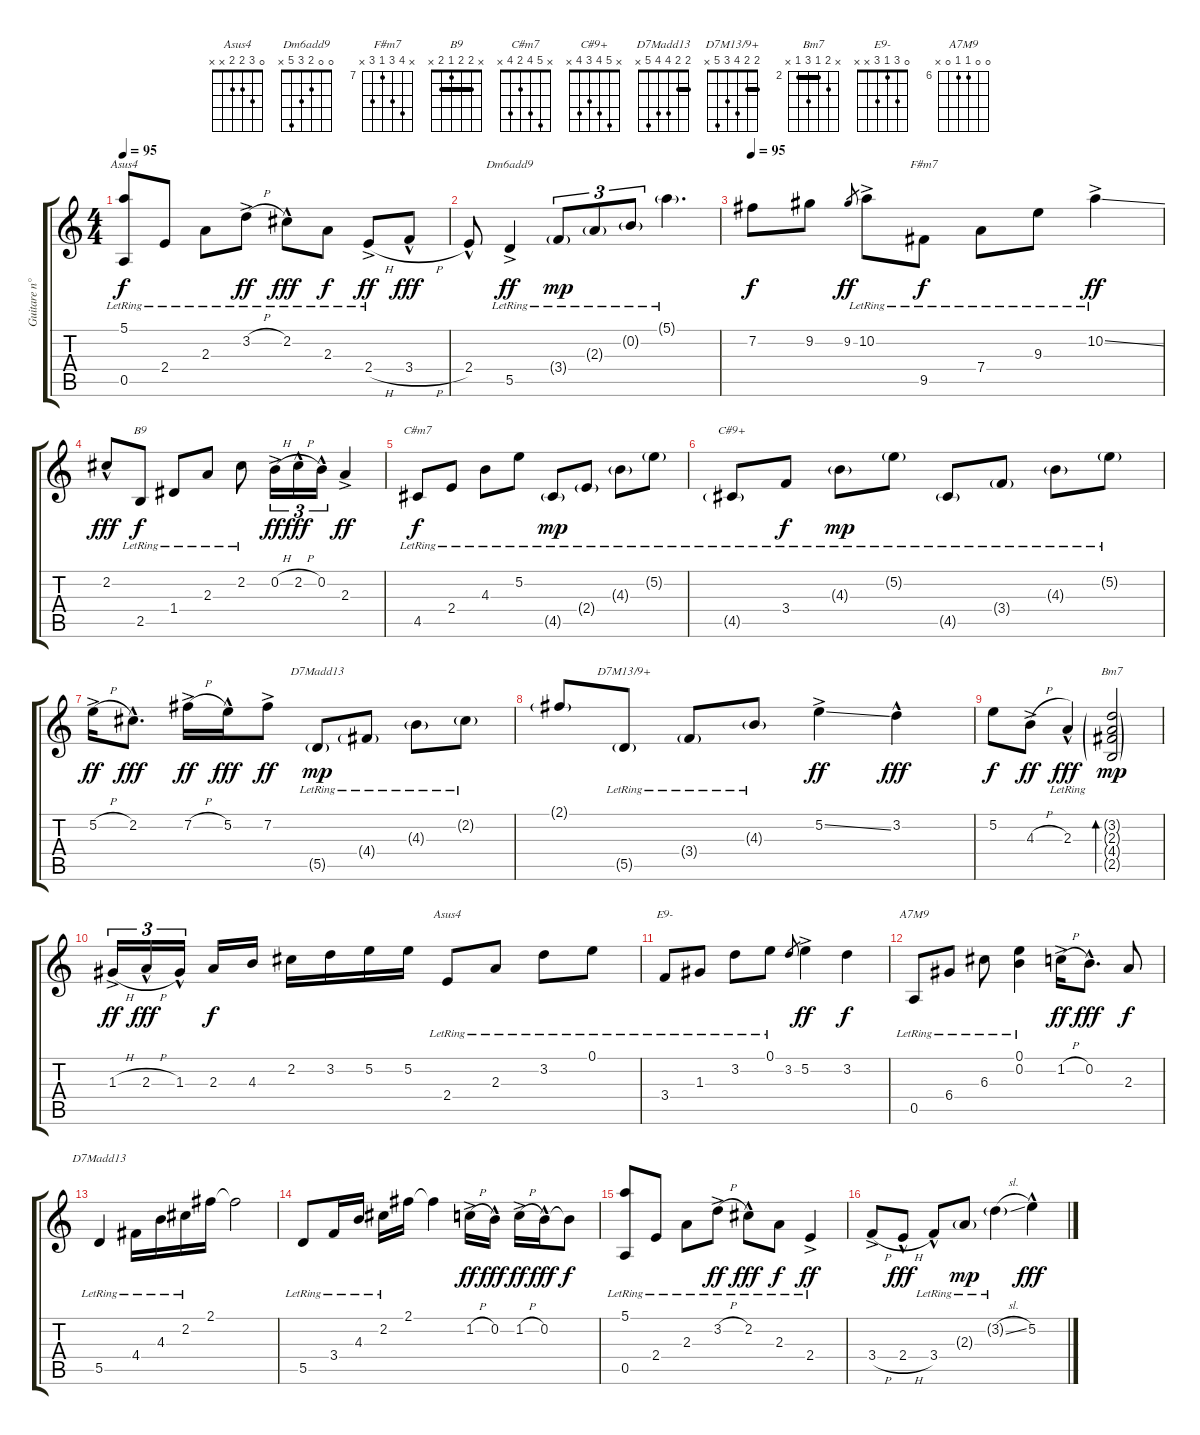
\track ("Guitare n°1" "Guitare n°") {instrument acousticguitarnylon}
\staff {score tabs}
\tuning (E4 B3 G3 D3 A2 E2) {hide}
\chord ("Asus4" 5 3 2 2 0 x) {barre 2}
\chord ("Dm6add9" 0 0 2 3 5 x)
\chord ("F#m7" x 10 9 7 9 x) {firstfret 7}
\chord ("B9" x 2 2 1 2 x) {barre 2}
\chord ("C#m7" x 5 4 2 4 x)
\chord ("C#9+" x 5 4 3 4 x)
\chord ("D7Madd13" 2 2 4 4 5 x) {firstfret 2 barre 2}
\chord ("D7M13/9+" 2 2 4 3 5 x) {barre 2}
\chord ("Bm7" x 3 2 4 2 x) {firstfret 2 barre 2}
\chord ("Asus4" 0 3 2 2 x x)
\chord ("E9-" 0 3 1 3 x x)
\chord ("A7M9" 0 0 6 6 0 x) {firstfret 6}
\chord ("D7Madd13" 2 2 4 4 5 x) {barre 2}
\ts (4 4)
\tempo 95
\clef g2
\ks c
(5.1 0.5{lr}).8{ch "Asus4" dy f} 2.4{lr}.8 2.3{lr}.8 3.2{h ac lr}.8{dy ff} 2.2{hac lr}.8{dy fff} 2.3{lr}.8{dy f} 2.4{h ac lr}.8{dy ff} 3.4{h hac}.8{dy fff} |
2.4{hac}.8 5.5{ac lr}.4{ch "Dm6add9" dy ff} 3.4{g lr}.8{tu (3 2) dy mp} 2.3{g lr}.8{tu (3 2)} 0.2{g lr}.8{tu (3 2)} 5.1{g lr}.4{d} |
\tempo 95
7.2.8{dy f} 9.2.8 9.2.8{gr dy ff} 10.2{ac lr}.8 9.5{lr}.8{ch "F#m7" dy f} 7.4{lr}.8 9.3{lr}.8 10.2{ss ac lr}.4{dy ff} |
2.2{hac}.8{dy fff} 2.5{lr}.8{ch "B9" dy f} 1.4{lr}.8 2.3{lr}.8 2.2{lr}.8 0.2{h ac}.16{tu (3 2) dy ff} 2.2{h hac}.16{tu (3 2) dy fff} 0.2{hac}.16{tu (3 2)} 2.3{ac}.4{dy ff} |
4.5{lr}.8{ch "C#m7" dy f} 2.4{lr}.8 4.3{lr}.8 5.2{lr}.8 4.5{g lr}.8{dy mp} 2.4{g lr}.8 4.3{g lr}.8 5.2{g lr}.8 |
4.5{g lr}.8{ch "C#9+"} 3.4{lr}.8{dy f} 4.3{g lr}.8{dy mp} 5.2{g lr}.8 4.5{g lr}.8 3.4{g lr}.8 4.3{g lr}.8 5.2{g lr}.8 |
5.2{h ac}.16{dy ff} 2.2{hac}.8{d dy fff} 7.2{h ac}.16{dy ff} 5.2{hac}.16{dy fff} 7.2{ac}.8{dy ff} 5.5{g lr}.8{ch "D7Madd13" dy mp} 4.4{g lr}.8 4.3{g lr}.8 2.2{g lr}.8 |
2.1{g}.8 5.5{g lr}.8{ch "D7M13/9+"} 3.4{g lr}.8 4.3{g lr}.8 5.2{ss ac}.4{dy ff} 3.2{hac}.4{dy fff} |
5.2.8{dy f} 4.3{h ac}.8{dy ff} 2.3{hac lr}.4{dy fff} (3.2{g} 2.3{g} 4.4{g} 2.5{g}).2{bd 480 ch "Bm7" dy mp} |
1.3{h ac}.16{tu (3 2) dy ff} 2.3{h hac}.16{tu (3 2) dy fff} 1.3{hac}.16{tu (3 2) beam splitsecondary} 2.3.16{dy f} 4.3.16 2.2.16 3.2.16 5.2.16 5.2.16 2.4{lr}.8{ch "Asus4"} 2.3{lr}.8 3.2{lr}.8 0.1{lr}.8 |
3.4{lr}.8{ch "E9-"} 1.3{lr}.8 3.2{lr}.8 0.1{lr}.8 3.2.8{gr} 5.2{ac}.4{dy ff} 3.2.4{dy f} |
0.5{lr}.8{ch "A7M9"} 6.4{lr}.8 6.3{lr}.8 (0.1{lr} 0.2{lr}).4 1.2{h ac}.16{dy ff} 0.2{hac}.8{d dy fff} 2.3.8{dy f} |
5.5{lr}.4{ch "D7Madd13"} 4.4{lr}.16 4.3{lr}.16 2.2{lr}.16 2.1.16 2.1{t}.2 |
5.5{lr}.8 3.4{lr}.16 4.3{lr}.16 2.2{lr}.16 2.1.16 2.1{t}.4 1.2{h ac}.16{dy ff} 0.2{hac}.16{dy fff} 1.2{h ac}.16{dy ff} 0.2{hac}.16{dy fff} 0.2{t}.8{dy f} |
(5.1 0.5{lr}).8 2.4{lr}.8 2.3{lr}.8 3.2{h ac lr}.8{dy ff} 2.2{hac lr}.8{dy fff} 2.3{lr}.8{dy f} 2.4{ac lr}.4{dy ff} |
3.4{h ac}.8 2.4{h hac}.8{dy fff} 3.4{hac lr}.8 2.3{g lr}.8{dy mp} 3.2{sl g lr}.4 5.2{hac}.4{dy fff}
